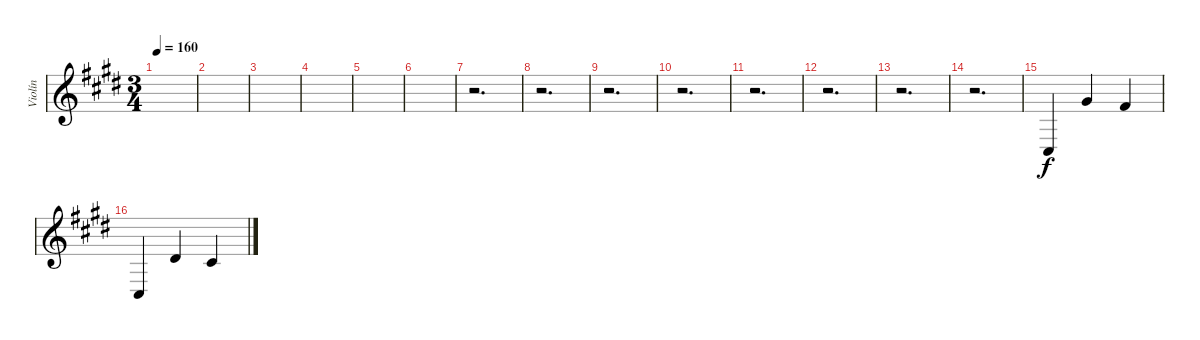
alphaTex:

\track ("Violín" "Violín") {instrument violin}
\staff {score}
\tuning (E4 B3 G3 D3 A2 E2) {hide}
\ts (3 4)
\tempo 160
\clef g2
\ks c#minor
|
|
|
|
|
|
r.2{d} |
r.2{d} |
r.2{d} |
r.2{d} |
r.2{d} |
r.2{d} |
r.2{d} |
r.2{d} |
4.5.4 9.2.4 7.2.4 |
4.5.4 4.2.4 2.2.4
